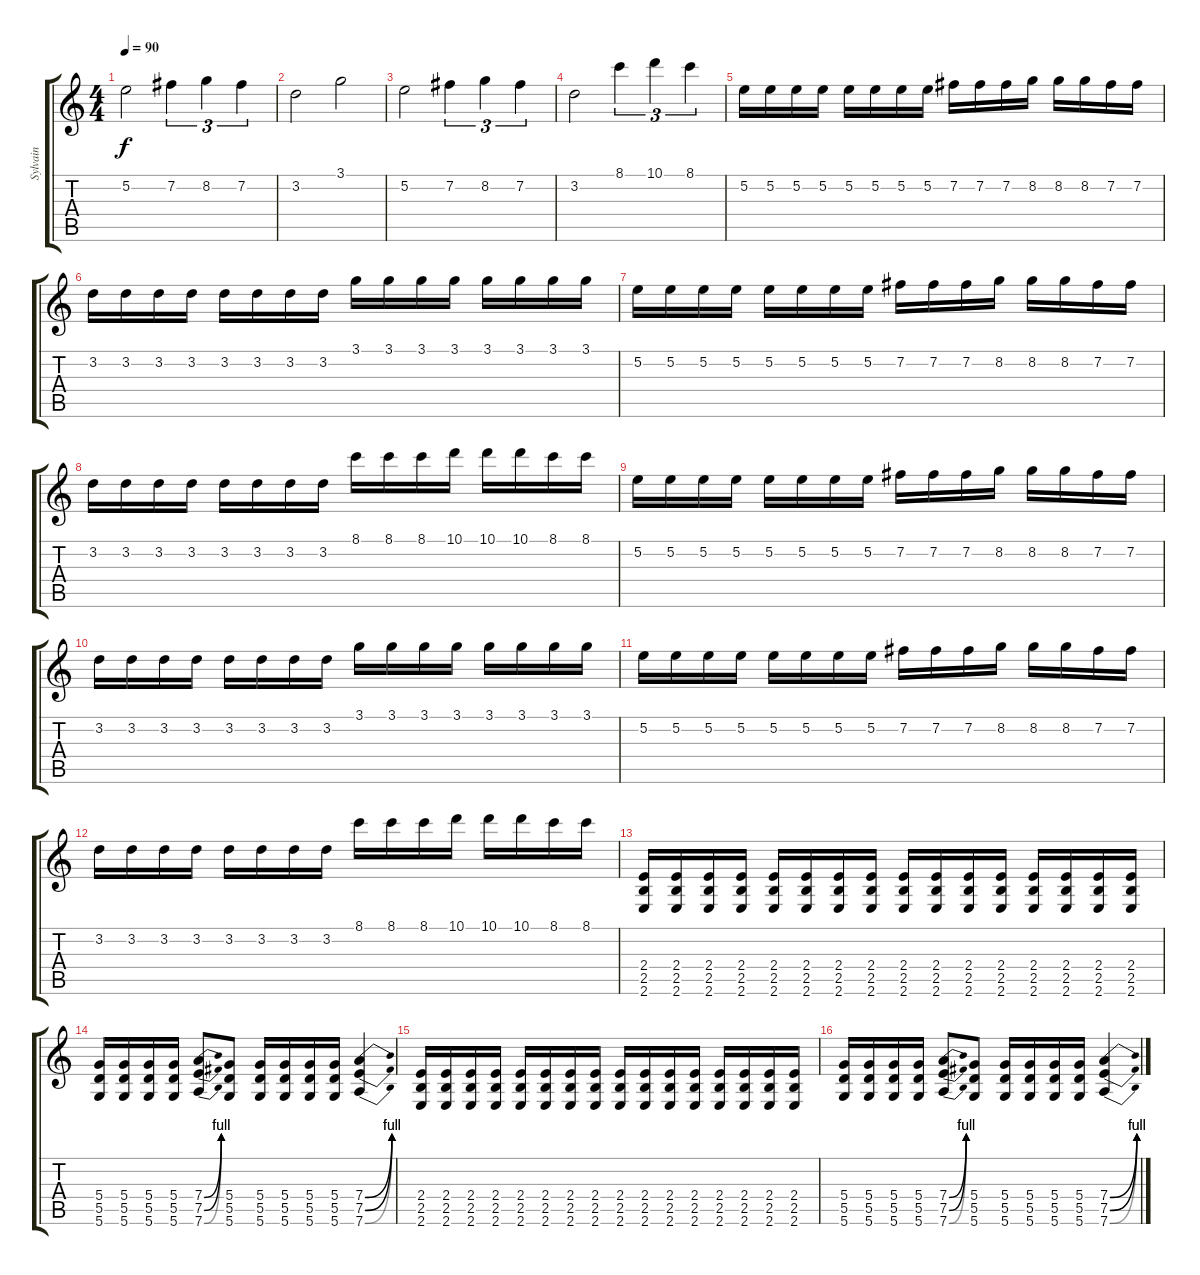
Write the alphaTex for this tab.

\track ("Sylvain" "Sylvain") {instrument distortionguitar}
\staff {score tabs}
\tuning (E4 B3 G3 D3 A2 D2) {hide}
\ts (4 4)
\tempo 90
\clef g2
\ks c
5.2.2{dy f instrument electricguitarclean} 7.2.4{tu (3 2)} 8.2.4{tu (3 2)} 7.2.4{tu (3 2)} |
3.2.2 3.1.2 |
5.2.2{instrument electricguitarclean} 7.2.4{tu (3 2)} 8.2.4{tu (3 2)} 7.2.4{tu (3 2)} |
3.2.2 8.1.4{tu (3 2)} 10.1.4{tu (3 2)} 8.1.4{tu (3 2)} |
5.2.16{volume 12 instrument distortionguitar} 5.2.16 5.2.16 5.2.16 5.2.16 5.2.16 5.2.16 5.2.16 7.2.16 7.2.16 7.2.16 8.2.16 8.2.16 8.2.16 7.2.16 7.2.16 |
3.2.16 3.2.16 3.2.16 3.2.16 3.2.16 3.2.16 3.2.16 3.2.16 3.1.16 3.1.16 3.1.16 3.1.16 3.1.16 3.1.16 3.1.16 3.1.16 |
5.2.16{volume 12 instrument distortionguitar} 5.2.16 5.2.16 5.2.16 5.2.16 5.2.16 5.2.16 5.2.16 7.2.16 7.2.16 7.2.16 8.2.16 8.2.16 8.2.16 7.2.16 7.2.16 |
3.2.16 3.2.16 3.2.16 3.2.16 3.2.16 3.2.16 3.2.16 3.2.16 8.1.16 8.1.16 8.1.16 10.1.16 10.1.16 10.1.16 8.1.16 8.1.16 |
5.2.16{volume 12 instrument distortionguitar} 5.2.16 5.2.16 5.2.16 5.2.16 5.2.16 5.2.16 5.2.16 7.2.16 7.2.16 7.2.16 8.2.16 8.2.16 8.2.16 7.2.16 7.2.16 |
3.2.16 3.2.16 3.2.16 3.2.16 3.2.16 3.2.16 3.2.16 3.2.16 3.1.16 3.1.16 3.1.16 3.1.16 3.1.16 3.1.16 3.1.16 3.1.16 |
5.2.16{volume 12 instrument distortionguitar} 5.2.16 5.2.16 5.2.16 5.2.16 5.2.16 5.2.16 5.2.16 7.2.16 7.2.16 7.2.16 8.2.16 8.2.16 8.2.16 7.2.16 7.2.16 |
3.2.16 3.2.16 3.2.16 3.2.16 3.2.16 3.2.16 3.2.16 3.2.16 8.1.16 8.1.16 8.1.16 10.1.16 10.1.16 10.1.16 8.1.16 8.1.16 |
(2.4 2.5 2.6).16{volume 13 balance 0 instrument distortionguitar} (2.4 2.5 2.6).16 (2.4 2.5 2.6).16 (2.4 2.5 2.6).16 (2.4 2.5 2.6).16 (2.4 2.5 2.6).16 (2.4 2.5 2.6).16 (2.4 2.5 2.6).16 (2.4 2.5 2.6).16 (2.4 2.5 2.6).16 (2.4 2.5 2.6).16 (2.4 2.5 2.6).16 (2.4 2.5 2.6).16 (2.4 2.5 2.6).16 (2.4 2.5 2.6).16 (2.4 2.5 2.6).16 |
(5.4 5.5 5.6).16 (5.4 5.5 5.6).16 (5.4 5.5 5.6).16 (5.4 5.5 5.6).16 (7.4{be (bend 0 0 60 4)} 7.5{be (bend 0 0 60 4)} 7.6{be (bend 0 0 60 4)}).8 (5.4 5.5 5.6).8 (5.4 5.5 5.6).16 (5.4 5.5 5.6).16 (5.4 5.5 5.6).16 (5.4 5.5 5.6).16 (7.4{be (bend 0 0 60 4)} 7.5{be (bend 0 0 60 4)} 7.6{be (bend 0 0 60 4)}).4 |
(2.4 2.5 2.6).16{volume 13 balance 0 instrument distortionguitar} (2.4 2.5 2.6).16 (2.4 2.5 2.6).16 (2.4 2.5 2.6).16 (2.4 2.5 2.6).16 (2.4 2.5 2.6).16 (2.4 2.5 2.6).16 (2.4 2.5 2.6).16 (2.4 2.5 2.6).16 (2.4 2.5 2.6).16 (2.4 2.5 2.6).16 (2.4 2.5 2.6).16 (2.4 2.5 2.6).16 (2.4 2.5 2.6).16 (2.4 2.5 2.6).16 (2.4 2.5 2.6).16 |
(5.4 5.5 5.6).16 (5.4 5.5 5.6).16 (5.4 5.5 5.6).16 (5.4 5.5 5.6).16 (7.4{be (bend 0 0 60 4)} 7.5{be (bend 0 0 60 4)} 7.6{be (bend 0 0 60 4)}).8 (5.4 5.5 5.6).8 (5.4 5.5 5.6).16 (5.4 5.5 5.6).16 (5.4 5.5 5.6).16 (5.4 5.5 5.6).16 (7.4{be (bend 0 0 60 4)} 7.5{be (bend 0 0 60 4)} 7.6{be (bend 0 0 60 4)}).4
